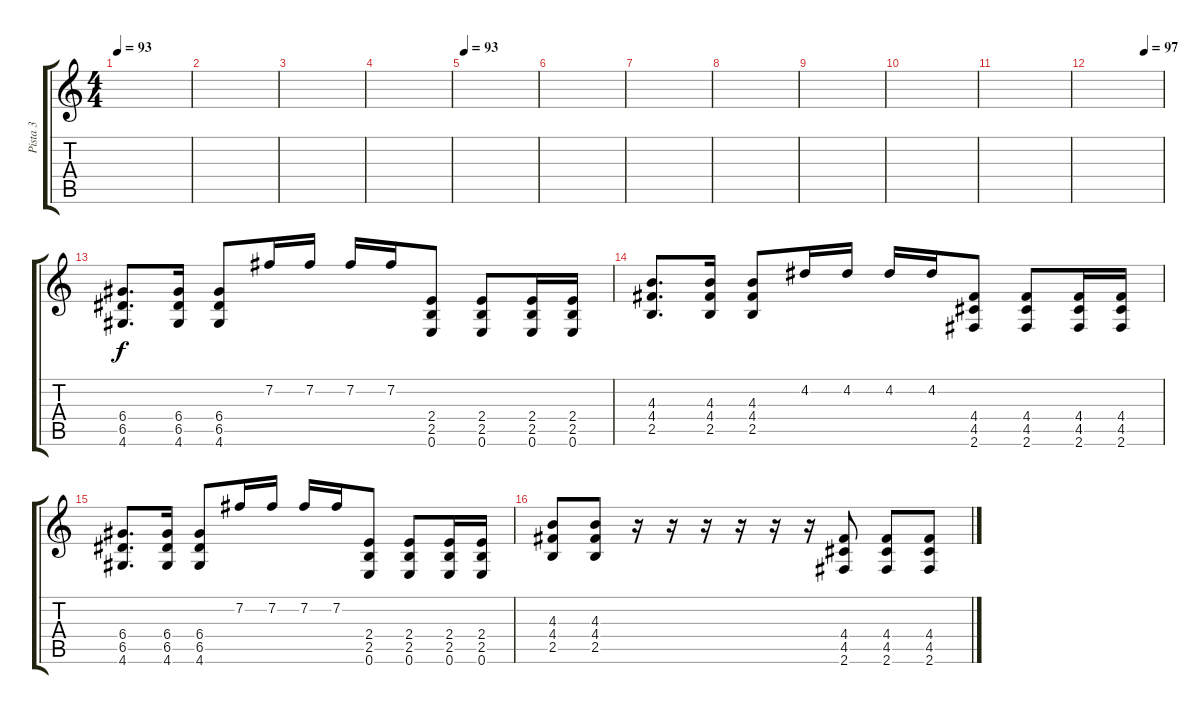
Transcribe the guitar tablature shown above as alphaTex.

\track ("Pista 3" "Pista 3") {instrument distortionguitar}
\staff {score tabs}
\tuning (E4 B3 G3 D3 A2 E2) {hide}
\ts (4 4)
\tempo 93
\clef g2
\ks c
|
|
|
|
\tempo 93
|
|
|
|
|
|
|
\tempo (97 0.75)
|
(6.4 6.5 4.6).8{d} (6.4 6.5 4.6).16 (6.4 6.5 4.6).8 7.2.16 7.2.16 7.2.16 7.2.16 (2.4 2.5 0.6).8 (2.4 2.5 0.6).8 (2.4 2.5 0.6).16 (2.4 2.5 0.6).16 |
(4.3 4.4 2.5).8{d} (4.3 4.4 2.5).16 (4.3 4.4 2.5).8 4.2.16 4.2.16 4.2.16 4.2.16 (4.4 4.5 2.6).8 (4.4 4.5 2.6).8 (4.4 4.5 2.6).16 (4.4 4.5 2.6).16 |
(6.4 6.5 4.6).8{d} (6.4 6.5 4.6).16 (6.4 6.5 4.6).8 7.2.16 7.2.16 7.2.16 7.2.16 (2.4 2.5 0.6).8 (2.4 2.5 0.6).8 (2.4 2.5 0.6).16 (2.4 2.5 0.6).16 |
(4.3 4.4 2.5).8 (4.3 4.4 2.5).8 r.16 r.16 r.16 r.16 r.16 r.16 (4.4 4.5 2.6).8 (4.4 4.5 2.6).8 (4.4 4.5 2.6).8
